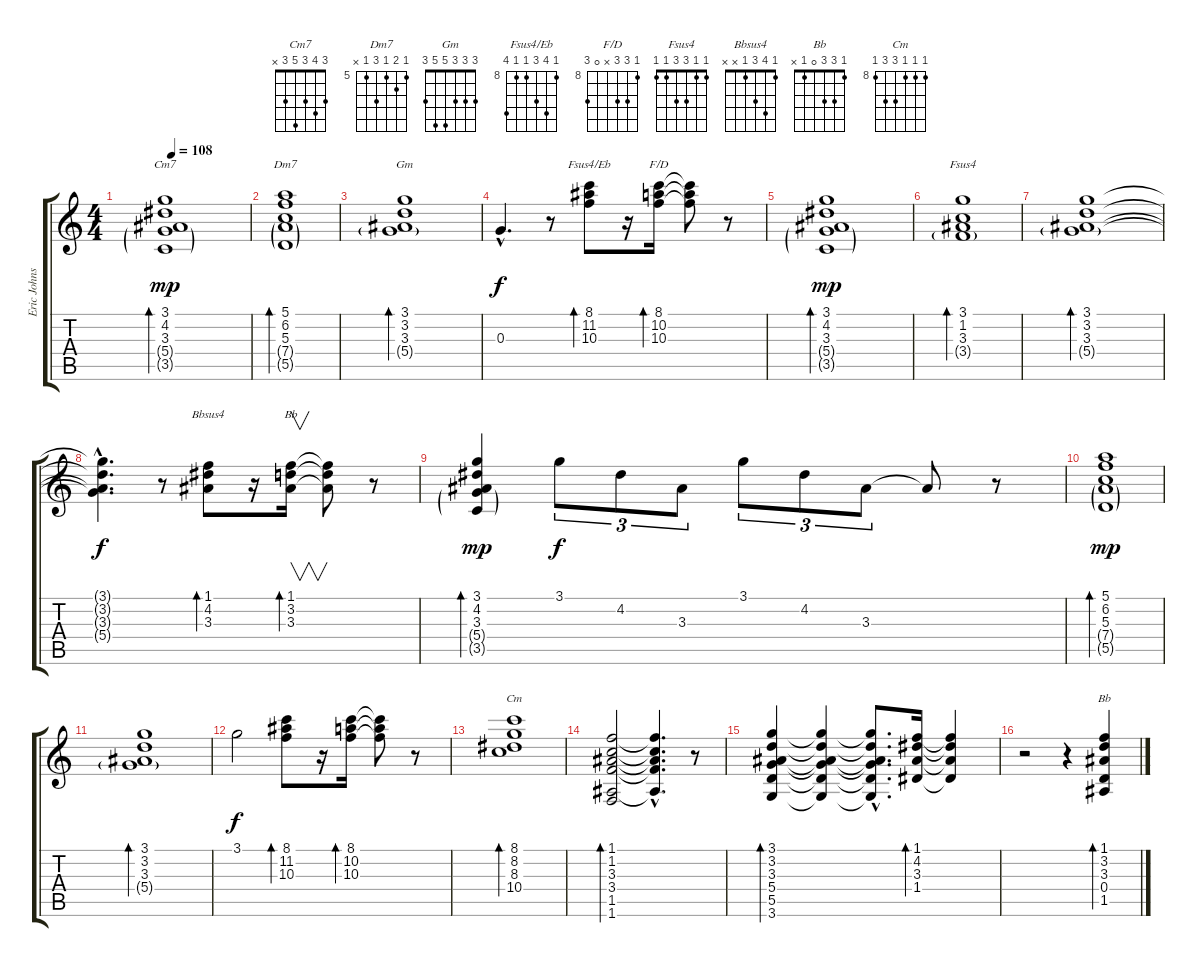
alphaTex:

\track ("Eric Johnson [Rhy]" "Eric Johns") {instrument electricguitarjazz}
\staff {score tabs}
\tuning (E4 B3 G3 D3 A2 E2) {hide}
\chord ("Cm7" 3 4 3 5 3 x)
\chord ("Dm7" 5 6 5 7 5 x) {firstfret 5}
\chord ("Gm" 3 3 3 5 5 3)
\chord ("Fsus4/Eb" 8 11 10 8 8 11) {firstfret 8}
\chord ("F/D" 8 10 10 x 0 10) {firstfret 8}
\chord ("Fsus4" 1 1 3 3 1 1)
\chord ("Bbsus4" 1 4 3 1 x x)
\chord ("Bb" 1 3 3 3 1 x)
\chord ("Cm" 8 8 8 10 10 8) {firstfret 8}
\chord ("Bb" 1 3 3 0 1 x)
\ts (4 4)
\tempo 108
\clef g2
\ks c
(3.1 4.2 3.3 5.4{g} 3.5{g}).1{bd 30 ch "Cm7" dy mp} |
(5.1 6.2 5.3 7.4{g} 5.5{g}).1{bd 30 ch "Dm7"} |
(3.1 3.2 3.3 5.4{g}).1{bd 30 ch "Gm"} |
0.3{hac}.4{d dy f} r.8 (8.1 11.2 10.3).8{bd 30 ch "Fsus4/Eb"} r.16 (8.1 10.2 10.3).16{bd 30 ch "F/D"} (8.1{t} 10.2{t} 10.3{t}).8 r.8 |
(3.1 4.2 3.3 5.4{g} 3.5{g}).1{bd 30 dy mp} |
(3.1 1.2 3.3 3.4{g}).1{bd 30 ch "Fsus4"} |
(3.1 3.2 3.3 5.4{g}).1{bd 30} |
(3.1{hac t} 3.2{hac t} 3.3{hac t} 5.4{hac t}).4{d dy f} r.8 (1.1 4.2 3.3).8{bd 60 ch "Bbsus4"} r.16 (1.1 3.2 3.3).16{v bd 60 ch "Bb"} (1.1{t} 3.2{t} 3.3{t}).8 r.8 |
(3.1 4.2 3.3 5.4{g} 3.5{g}).4{bd 30 dy mp} 3.1.8{tu (3 2) dy f} 4.2.8{tu (3 2)} 3.3.8{tu (3 2)} 3.1.8{tu (3 2)} 4.2.8{tu (3 2)} 3.3.8{tu (3 2)} 3.3{t}.8 r.8 |
(5.1 6.2 5.3 7.4{g} 5.5{g}).1{bd 30 dy mp} |
(3.1 3.2 3.3 5.4{g}).1{bd 30} |
3.1.2{dy f} (8.1 11.2 10.3).8{bd 30} r.16 (8.1 10.2 10.3).16{bd 30} (8.1{t} 10.2{t} 10.3{t}).8 r.8 |
(8.1 8.2 8.3 10.4).1{bd 60 ch "Cm"} |
(1.1 1.2 3.3 3.4 1.5 1.6).2{bd 240} (1.1{hac t} 1.2{hac t} 3.3{hac t} 3.4{hac t} 1.5{hac t}).4{d} r.8 |
(3.1 3.2 3.3 5.4 5.5 3.6).4{bd 60} (3.1{t} 3.2{t} 3.3{t} 5.4{t} 5.5{t} 3.6{t}).4 (3.1{hac t} 3.2{hac t} 3.3{hac t} 5.4{hac t} 5.5{hac t} 3.6{hac t}).8{d} (1.1 4.2 3.3 1.4).16{bd 30} (1.1{t} 4.2{t} 3.3{t} 1.4{t}).4 |
r.2 r.4 (1.1 3.2 3.3 0.4 1.5).4{bd 30 ch "Bb"}
